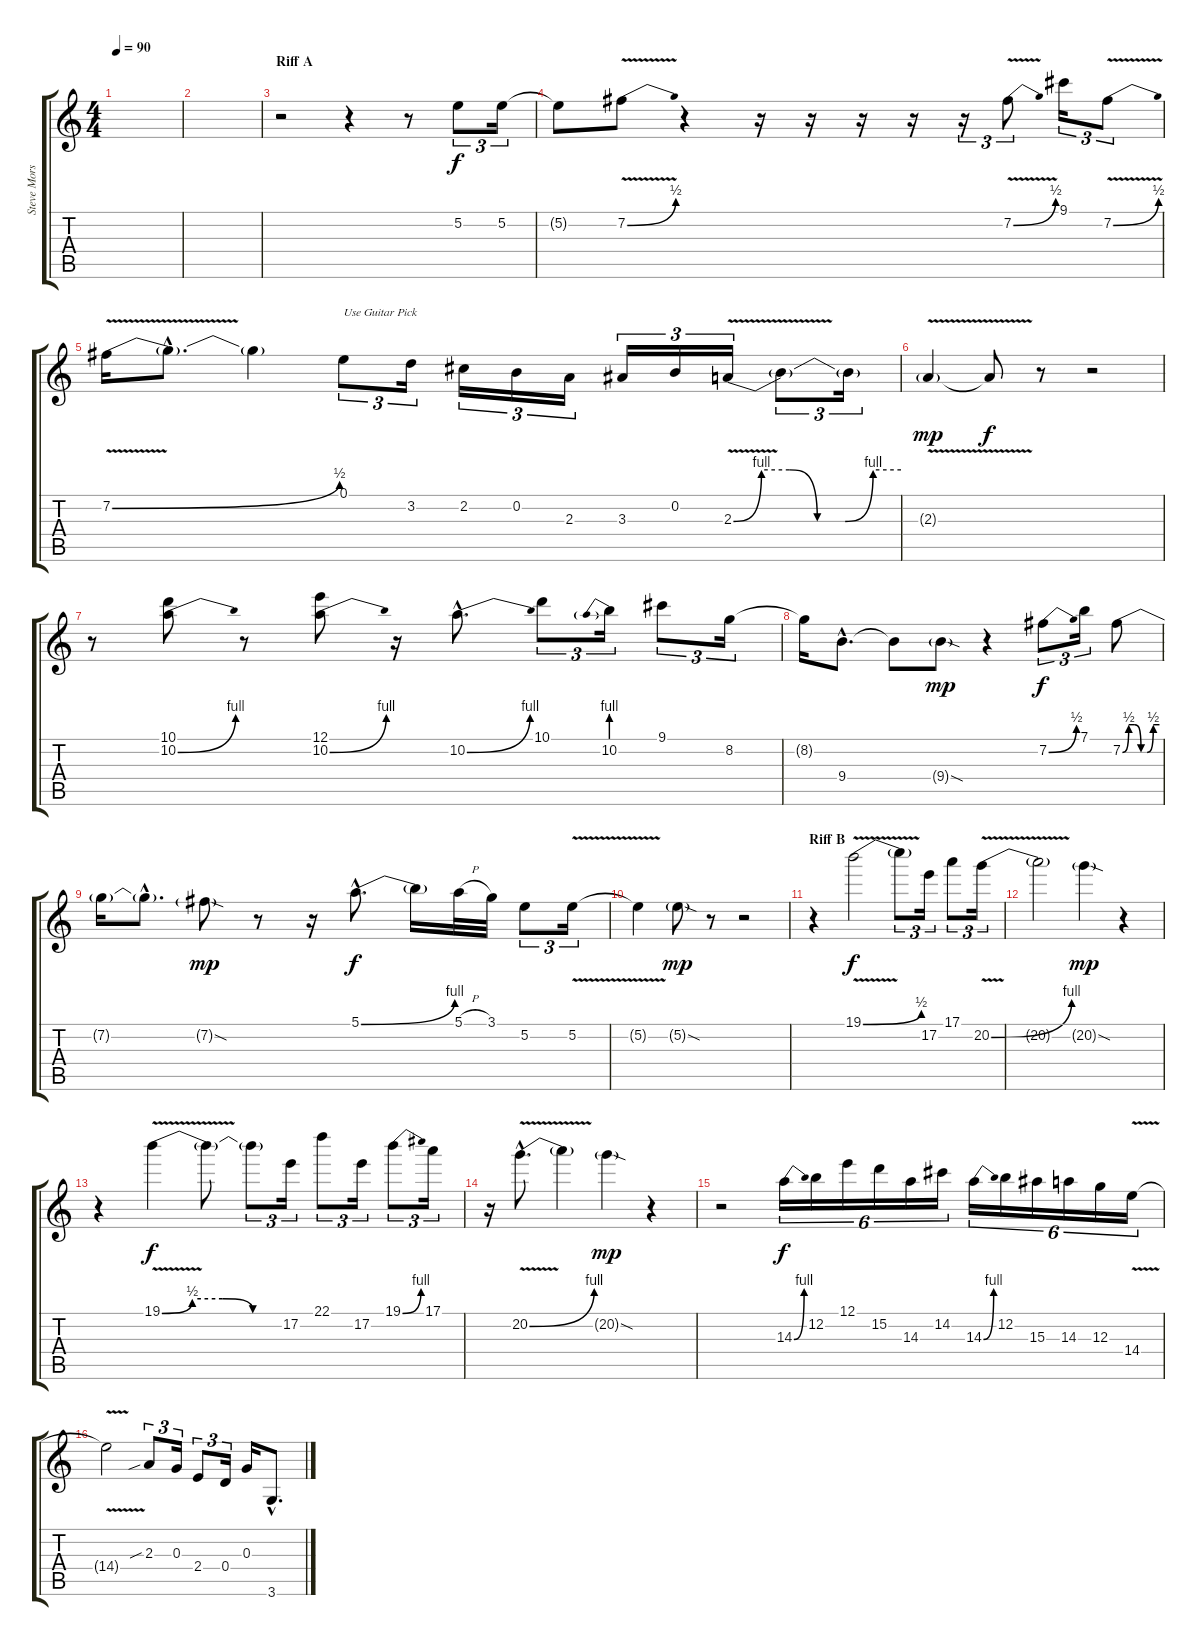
\track ("Steve Morse Guitar Lead" "Steve Mors") {instrument distortionguitar}
\staff {score tabs}
\tuning (E4 B3 G3 D3 A2 E2) {hide}
\ts (4 4)
\tempo 90
\clef g2
\ks c
|
|
\section ("" "Riff A")
r.2 r.4 r.8 5.2.8{tu (3 2) dy f} 5.2.16{tu (3 2)} |
5.2{t}.8 7.2{be (bend 0 0 60 2) v}.8 r.4 r.16 r.16 r.16 r.16 r.16{tu (3 2)} 7.2{be (bend 0 0 60 2) v}.8{tu (3 2)} 9.1.16{tu (3 2)} 7.2{be (bend 0 0 60 2) v}.8{tu (3 2)} |
7.2{be (bend 0 0 60 2) v}.16 7.2{hac t}.8{d} 7.2{t}.4 0.1.8{tu (3 2) txt "Use Guitar Pick"} 3.2.16{tu (3 2)} 2.2.16{tu (3 2)} 0.2.16{tu (3 2)} 2.3.16{tu (3 2)} 3.3.16{tu (3 2)} 0.2.16{tu (3 2)} 2.3{be (custom 0 0 10 4 20 4 30 0 40 0 50 4 60 4) v}.16{tu (3 2)} 2.3{t}.8{tu (3 2)} 2.3{t}.16{tu (3 2)} |
2.3{v g}.4{dy mp} 2.3{t}.8{dy f} r.8 r.2 |
r.8 (10.1 10.2{be (bend 0 0 60 4)}).8 r.8 (12.1 10.2{be (bend 0 0 60 4)}).8 r.16 10.2{be (bend 0 0 60 4) hac}.8{d} 10.1.8{tu (3 2)} 10.2{be (prebend 0 4 60 4)}.16{tu (3 2)} 9.1.8{tu (3 2)} 8.2.16{tu (3 2)} |
8.2{t}.16 9.4{hac}.8{d} 9.4{t}.8 9.4{sod g}.8{dy mp} r.4 7.2{be (bend 0 0 60 2)}.8{tu (3 2) dy f} 7.1.16{tu (3 2)} 7.2{be (custom 0 0 10 2 20 2 30 0 40 0 50 2 60 2)}.8 |
7.2{t}.16 7.2{hac t}.8{d} 7.2{sod g}.8{dy mp} r.8 r.16 5.1{be (bend 0 0 60 4) hac}.8{d dy f} 5.1{t}.16 5.1{h}.32 3.1.32 5.2.8{tu (3 2)} 5.2{v}.16{tu (3 2)} |
5.2{t}.4 5.2{sod g}.8{dy mp} r.8 r.2 |
\section ("" "Riff B")
r.4 19.1{be (bend 0 0 60 2) v}.2{dy f} 19.1{t}.8{tu (3 2)} 17.2.16{tu (3 2)} 17.1.8{tu (3 2)} 20.2{be (bend 0 0 60 4) v}.16{tu (3 2)} |
20.2{t}.2 20.2{sod g}.4{dy mp} r.4 |
r.4 19.1{be (custom 0 0 15 2 30 2 45 0 60 0) v}.4{dy f} 19.1{t}.8 19.1{t}.8{tu (3 2)} 17.2.16{tu (3 2)} 22.1.8{tu (3 2)} 17.2.16{tu (3 2)} 19.1{be (bend 0 0 60 4)}.8{tu (3 2)} 17.1.16{tu (3 2)} |
r.16 20.2{be (bend 0 0 60 4) v hac}.8{d} 20.2{t}.4 20.2{sod g}.4{dy mp} r.4 |
r.2 14.3{be (bend 0 0 60 4)}.16{tu (6 4) dy f} 12.2.16{tu (6 4)} 12.1.16{tu (6 4)} 15.2.16{tu (6 4)} 14.3.16{tu (6 4)} 14.2.16{tu (6 4)} 14.3{be (bend 0 0 60 4)}.16{tu (6 4)} 12.2.16{tu (6 4)} 15.3.16{tu (6 4)} 14.3.16{tu (6 4)} 12.3.16{tu (6 4)} 14.4{v}.16{tu (6 4)} |
14.4{t}.2 2.3{sib}.8{tu (3 2)} 0.3.16{tu (3 2)} 2.4.8{tu (3 2)} 0.4.16{tu (3 2)} 0.3.16 3.6{hac}.8{d}
